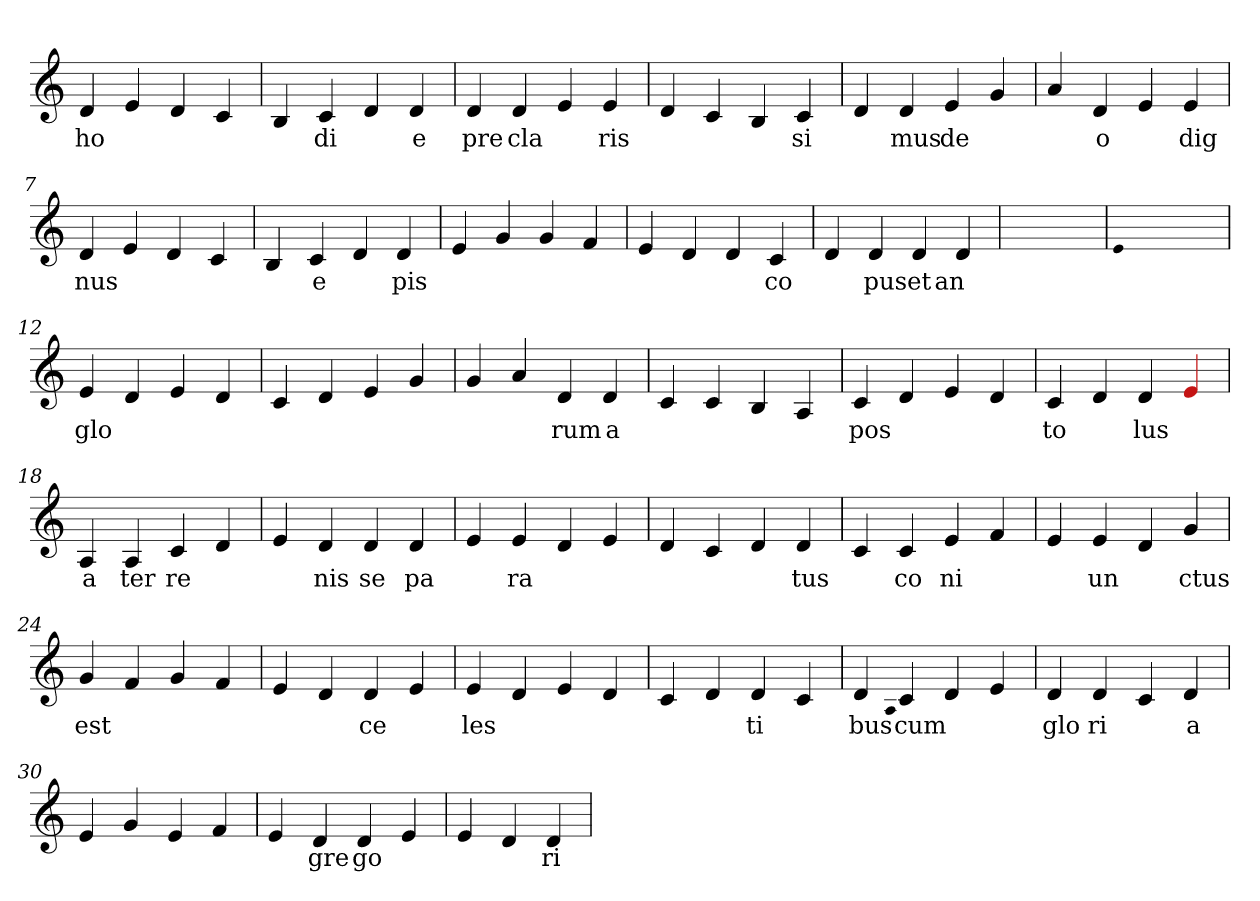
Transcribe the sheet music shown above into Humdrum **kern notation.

**kern	**text
*part1	*part1
*staff1	*staff1
*clefG2	*
=1	=1
4d	ho
4e	.
4d	.
4c	.
=2	=2
4B	.
4c	di
4d	.
4d	e
=3	=3
4d	pre
4d	cla
4e	.
4e	ris
=4	=4
4d	.
4c	.
4B	.
4c	si
=5	=5
4d	.
4d	mus
4e	de
4g	.
=6	=6
4a	.
4d	o
4e	.
4e	dig
=7	=7
4d	nus
4e	.
4d	.
4c	.
=8	=8
4B	.
4c	e
4d	.
4d	pis
=9	=9
4e	.
4g	.
4g	.
4f	.
=10	=10
4e	.
4d	.
4d	.
4c	co
=11	=11
4d	.
4d	pus
4d	et
4d	an
=12	=12
1ryy	.
=12	=12
qqe	.
1ryy	.
=12	=12
4e	glo
4d	.
4e	.
4d	.
=13	=13
4c	.
4d	.
4e	.
4g	.
=14	=14
4g	.
4a	.
4d	rum
4d	a
=15	=15
4c	.
4c	.
4B	.
4A	.
=16	=16
4c	pos
4d	.
4e	.
4d	.
=17	=17
4c	to
4d	.
4d	lus
4Re	.
=18	=18
4A	a
4A	ter
4c	re
4d	.
=19	=19
4e	.
4d	nis
4d	se
4d	pa
=20	=20
4e	.
4e	ra
4d	.
4e	.
=21	=21
4d	.
4c	.
4d	.
4d	tus
=22	=22
4c	.
4c	co
4e	ni
4f	.
=23	=23
4e	.
4e	un
4d	.
4g	ctus
=24	=24
4g	est
4f	.
4g	.
4f	.
=25	=25
4e	.
4d	.
4d	ce
4e	.
=26	=26
4e	les
4d	.
4e	.
4d	.
=27	=27
4c	.
4d	.
4d	ti
4c	.
=28	=28
4d	bus
qqA	.
4c	cum
4d	.
4e	.
=29	=29
4d	glo
4d	ri
4c	.
4d	a
=30	=30
4e	.
4g	.
4e	.
4f	.
=31	=31
4e	.
4d	gre
4d	go
4e	.
=32	=32
4e	.
4d	.
4d	ri
=	=
*-	*-
